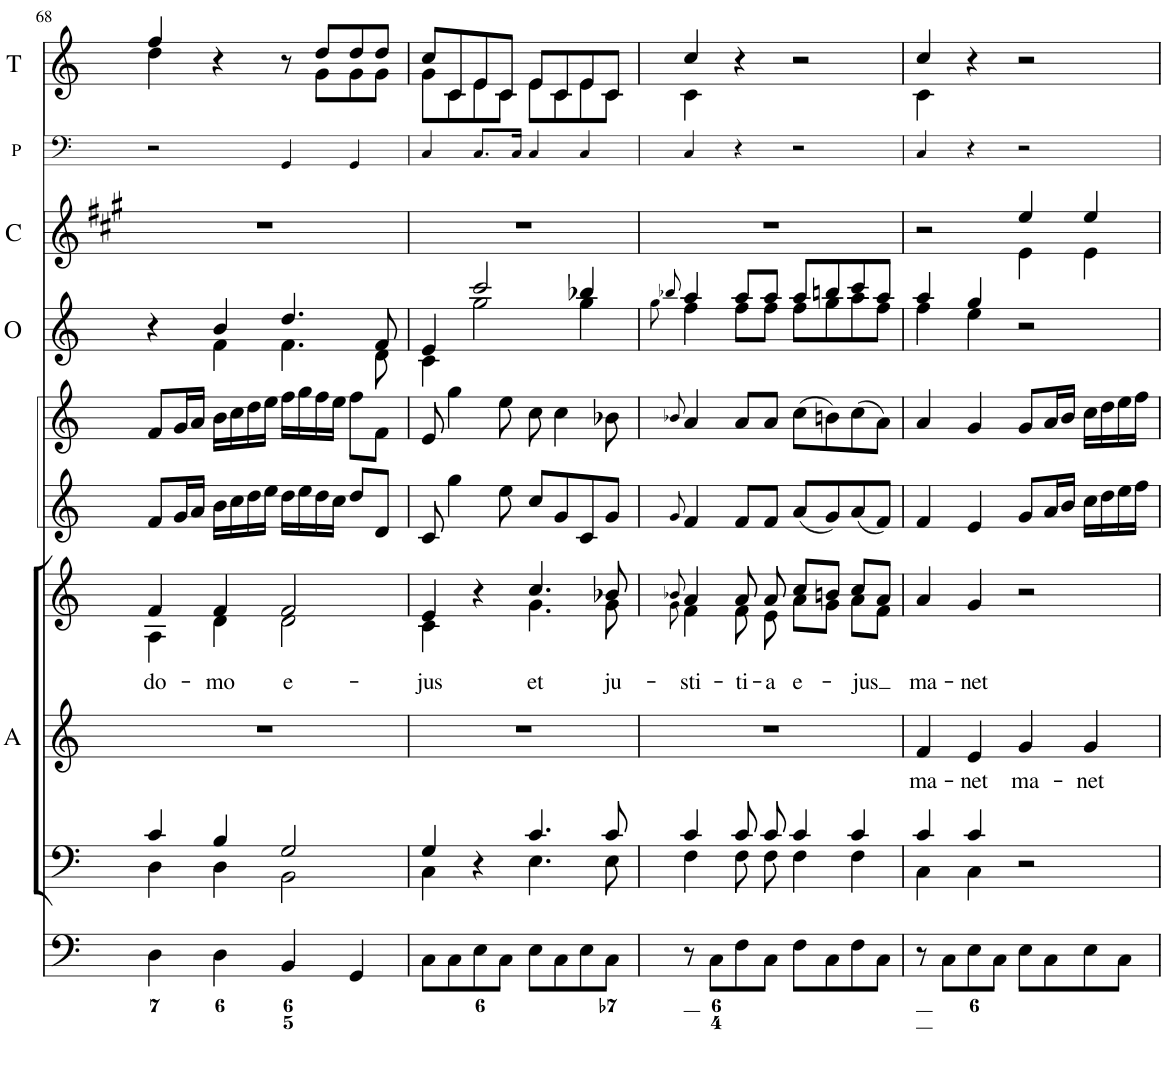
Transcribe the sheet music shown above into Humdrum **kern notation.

**kern	**kern	**kern	**text	**kern	**text	**kern	**kern	**kern	**kern	**kern	**kern
*part10	*part9	*part8	*part8	*part7	*part7	*part6	*part5	*part4	*part3	*part2	*part1
*staff10	*staff9	*staff8	*staff8	*staff7	*staff7	*staff6	*staff5	*staff4	*staff3	*staff2	*staff1
*I"Organ	*I"Voice	*I"Alto	*	*I"Voice	*	*I"Violin 2	*I"Violin 1	*I"Oboi	*I"Corni in Eb	*I"Timpani	*I"Clarini in C
*	*	*I'A	*	*	*	*I'Vln	*I'Vln	*I'O	*I'C	*	*
!!LO:PB:g=z
*clefF4	*clefF4	*clefG2	*	*clefG2	*	*clefG2	*clefG2	*clefG2	*clefG2	*clefF4	*clefG2
*	*	*	*	*	*	*	*	*	*Trd5c9	*	*
*k[]	*k[]	*k[]	*	*k[]	*	*k[]	*k[]	*k[]	*k[f#c#g#]	*k[]	*k[]
*M4/4	*M4/4	*M4/4	*	*M4/4	*	*M4/4	*M4/4	*M4/4	*M4/4	*M4/4	*M4/4
*met(c)	*met(c)	*met(c)	*	*met(c)	*	*met(c)	*met(c)	*met(c)	*met(c)	*met(c)	*met(c)
=68	=68	=68	=68	=68	=68	=68	=68	=68	=68	=68	=68
*	*^	*	*	*	*	*	*	*	*	*	*
!	!	!	!	!	!	!LO:LY:b	!	!	!	!	!	!
*	*	*	*	*	*^	*	*	*	*^	*	*	*^
4D\	4c/	4D\	1r	.	4f/	4A\	do-	8f/L	8f/L	4r	4ryy	1r	2r	4ff/	4dd\
.	.	.	.	.	.	.	.	16g/L	16g/L	.	.	.	.	.	.
.	.	.	.	.	.	.	.	16a/JJ	16a/JJ	.	.	.	.	.	.
!	!	!	!	!	!	!	!LO:LY:b	!	!	!	!	!	!	!	!
4D\	4B/	4D\	.	.	4f/	4d\	-mo	16b\LL	16b\LL	4b/	4f\	.	.	4r	4.ryy
.	.	.	.	.	.	.	.	16cc\	16cc\	.	.	.	.	.	.
.	.	.	.	.	.	.	.	16dd\	16dd\	.	.	.	.	.	.
.	.	.	.	.	.	.	.	16ee\JJ	16ee\JJ	.	.	.	.	.	.
!	!	!	!	!	!	!	!LO:LY:b	!	!	!	!	!	!	!	!
4BB/	2G/	2BB\	.	.	2f/	2d\	e-	16dd\LL	16ff\LL	4.dd/	4.f\	.	4GG/	8r	.
.	.	.	.	.	.	.	.	16ee\	16gg\	.	.	.	.	.	.
.	.	.	.	.	.	.	.	16dd\	16ff\	.	.	.	.	8dd/L	8g\L
.	.	.	.	.	.	.	.	16cc\JJ	16ee\JJ	.	.	.	.	.	.
4GG/	.	.	.	.	.	.	.	8dd/L	8ff\L	.	.	.	4GG/	8dd/	8g\
.	.	.	.	.	.	.	.	8d/J	8f\J	8f/	8d\	.	.	8dd/J	8g\J
=69	=69	=69	=69	=69	=69	=69	=69	=69	=69	=69	=69	=69	=69	=69	=69
!	!	!	!	!	!	!	!LO:LY:b	!	!	!	!	!	!	!	!
8C\L	4G/	4C\	1r	.	4e/	4c\	-jus	8c/	8e/	4e/	4c\	1r	4C/	8cc/L	8g\L
8C\	.	.	.	.	.	.	.	4gg\	4gg\	.	.	.	.	8c/	8c\
8E\	4r	4ryy	.	.	4r	4ryy	.	.	.	2ccc/	2gg\	.	8.C/L	8e/	8e\
8C\J	.	.	.	.	.	.	.	8ee\	8ee\	.	.	.	.	8c/J	8c\J
.	.	.	.	.	.	.	.	.	.	.	.	.	16C/Jk	.	.
!	!	!	!	!	!	!	!LO:LY:b	!	!	!	!	!	!	!	!
8E\L	4.c/	4.E\	.	.	4.cc/	4.g\	et	8cc/L	8cc\	.	.	.	4C/	8e/L	8e\L
8C\	.	.	.	.	.	.	.	8g/	4cc\	.	.	.	.	8c/	8c\
8E\	.	.	.	.	.	.	.	8c/	.	4bb-X/	4gg\	.	4C/	8e/	8e\
!	!	!	!	!	!	!	!LO:LY:b	!	!	!	!	!	!	!	!
8C\J	8c/	8E\	.	.	8b-X/	8g\	ju-	8g/J	8b-X\	.	.	.	.	8c/J	8c\J
=70	=70	=70	=70	=70	=70	=70	=70	=70	=70	=70	=70	=70	=70	=70	=70
.	.	.	.	.	8qb-X/	8qg\	.	8qg/	8qb-X/	8qbb-X/	8qgg\	.	.	.	.
!	!	!	!	!	!	!	!LO:LY:b	!	!	!	!	!	!	!	!
8r	4c/	4F\	1r	.	4a/	4f\	-sti-	4f/	4a/	4aa/	4ff\	1r	4C/	4cc/	4c\
8C\L	.	.	.	.	.	.	.	.	.	.	.	.	.	.	.
!	!	!	!	!	!	!	!LO:LY:b	!	!	!	!	!	!	!	!
8F\	8c/L	8F\L	.	.	8a/	8f\	-ti-	8f/L	8a/L	8aa/L	8ff\L	.	4r	4r	2.ryy
!	!	!	!	!	!	!	!LO:LY:b	!	!	!	!	!	!	!	!
8C\J	8c/J	8F\J	.	.	8a/	8e\	-a	8f/J	8a/J	8aa/J	8ff\J	.	.	.	.
!	!	!	!	!	!	!	!LO:LY:b	!	!	!	!	!	!	!	!
8F\L	4c/	4F\	.	.	8cc/L	8a\L	e-	(8a/L	(8cc\L	8aa/L	8ff\L	.	2r	2r	.
8C\	.	.	.	.	8bn/J	8g\J	.	8g/)	8bn\)	8bbn/	8gg\	.	.	.	.
!	!	!	!	!	!	!	!LO:LY:b	!	!	!	!	!	!	!	!
8F\	4c/	4F\	.	.	8cc/L	8a\L	-jus	(8a/	(8cc\	8ccc/	8aa\	.	.	.	.
8C\J	.	.	.	.	8a/J	8f\J	.	8f/J)	8a\J)	8aa/J	8ff\J	.	.	.	.
=71	=71	=71	=71	=71	=71	=71	=71	=71	=71	=71	=71	=71	=71	=71	=71
!	!	!	!	!LO:LY:b	!	!	!LO:LY:b	!	!	!	!	!	!	!	!
*	*	*	*	*	*v	*v	*	*	*	*	*	*^	*	*	*
8r	4c/	4C\	4f/	ma-	4a/	ma-	4f/	4a/	4aa/	4ff\	2r	2ryy	4C/	4cc/	4c\
8C\L	.	.	.	.	.	.	.	.	.	.	.	.	.	.	.
!	!	!	!	!LO:LY:b	!	!LO:LY:b	!	!	!	!	!	!	!	!	!
8E\	4c/	4C\	4e/	-net	4g/	-net	4e/	4g/	4gg/	4ee\	.	.	4r	4r	2.ryy
8C\J	.	.	.	.	.	.	.	.	.	.	.	.	.	.	.
!	!	!	!	!LO:LY:b	!	!	!	!	!	!	!	!	!	!	!
8E\L	2r	2ryy	4g/	ma-	2r	.	8g/L	8g/L	2r	2ryy	4ee/	4e\	2r	2r	.
8C\	.	.	.	.	.	.	16a/L	16a/L	.	.	.	.	.	.	.
.	.	.	.	.	.	.	16b/JJ	16b/JJ	.	.	.	.	.	.	.
!	!	!	!	!LO:LY:b	!	!	!	!	!	!	!	!	!	!	!
8E\	.	.	4g/	-net	.	.	16cc\LL	16cc\LL	.	.	4ee/	4e\	.	.	.
.	.	.	.	.	.	.	16dd\	16dd\	.	.	.	.	.	.	.
8C\J	.	.	.	.	.	.	16ee\	16ee\	.	.	.	.	.	.	.
.	.	.	.	.	.	.	16ff\JJ	16ff\JJ	.	.	.	.	.	.	.
*	*	*	*	*	*	*	*	*	*v	*v	*	*	*	*v	*v
*	*v	*v	*	*	*	*	*	*	*	*v	*v	*	*
=	=	=	=	=	=	=	=	=	=	=	=
*-	*-	*-	*-	*-	*-	*-	*-	*-	*-	*-	*-
